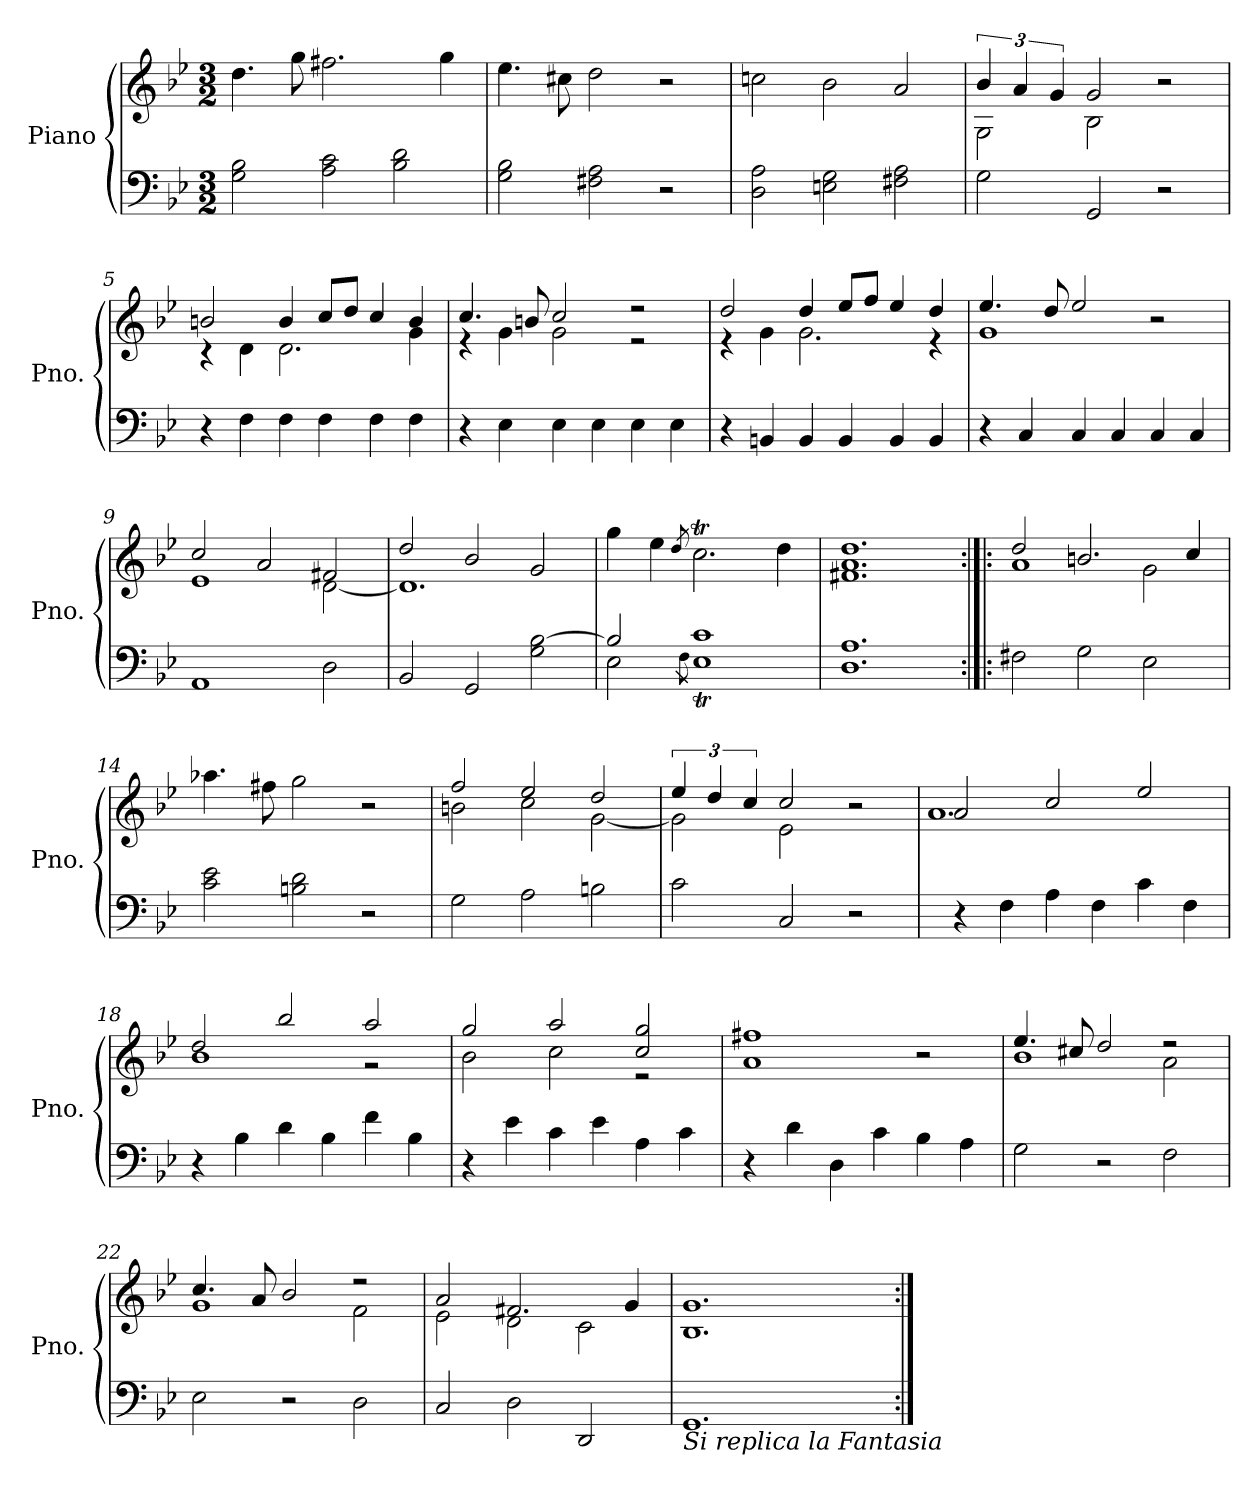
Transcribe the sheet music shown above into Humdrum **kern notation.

**kern	**kern
*part1	*part1
*staff2	*staff1
*I"Piano	*
*I'Pno.	*
*clefF4	*clefG2
*k[b-e-]	*k[b-e-]
*M3/2	*M3/2
=1	=1
2G\ 2B-\	4.dd\
.	8gg\
2A\ 2c\	2.ff#X\
2B-\ 2d\	.
.	4gg\
=2	=2
2G\ 2B-\	4.ee-\
.	8cc#X\
2F#X\ 2A\	2dd\
2r	2r
=3	=3
2D\ 2A\	2ccn\
2En\ 2G\	2b-\
2F#X\ 2A\	2a/
=4	=4
*	*^
2G\	6b-/	2G\
.	6a/	.
.	6g/	.
2GG/	2g/	2B-\
2r	2r	2ryy
=5	=5	=5
4r	2bn/	4r
4F\	.	4d\
4F\	4b/	2.d\
4F\	8cc/L	.
.	8dd/J	.
4F\	4cc/	.
4F\	4b/	4g\
=6	=6	=6
4r	4.cc/	4r
4E-\	.	4g\
.	8bn/	.
4E-\	2cc/	2g\
4E-\	.	.
4E-\	2r	2r
4E-\	.	.
!!LO:LB:g=z	!!
=7	=7	=7
4r	2dd/	4r
4BBn/	.	4g\
4BB/	4dd/	2.g\
4BB/	8ee-/L	.
.	8ff/J	.
4BB/	4ee-/	.
4BB/	4dd/	4r
=8	=8	=8
4r	4.ee-/	1g
4C/	.	.
.	8dd/	.
4C/	2ee-/	.
4C/	.	.
4C/	2r	2ryy
4C/	.	.
=9	=9	=9
1AA	2cc/	1e-
.	2a/	.
2D\	2f#X/	[2d\
=10	=10	=10
2BB-/	2dd/	1.d]
2GG/	2b-/	.
2G\ [2B-\	2g/	.
*	*v	*v
=11	=11
*^	*
2B-/]	2E-\	4gg\
.	.	4ee-\
.	8qF\	8qdd/
1c	1E-T	2.ccT\
.	.	4dd\
*v	*v	*
=12	=12
*	*^
1.D 1.A	1.dd	1.f#X 1.a
=13:|!|:	=13:|!|:	=13:|!|:
2F#X\	2dd/	1a
2G\	2.bn/	.
2E-\	.	2g\
.	4cc/	.
*	*v	*v
!!LO:LB:g=z
=14	=14
2c\ 2e-\	4.aa-X\
.	8ff#X\
2Bn\ 2d\	2gg\
2r	2r
=15	=15
*	*^
2G\	2ff/	2bn\
2A\	2ee-/	2cc\
2Bn\	2dd/	[2g\
=16	=16	=16
2c\	6ee-/	2g\]
.	6dd/	.
.	6cc/	.
2C/	2cc/	2e-\
2r	2r	2ryy
=17	=17	=17
4r	2a/	1.a
4F\	.	.
4A\	2cc/	.
4F\	.	.
4c\	2ee-/	.
4F\	.	.
=18	=18	=18
4r	2dd/	1b-
4B-\	.	.
4d\	2bb-/	.
4B-\	.	.
4f\	2aa/	2r
4B-\	.	.
=19	=19	=19
4r	2gg/	2b-\
4e-\	.	.
4c\	2aa/	2cc\
4e-\	.	.
4A\	2cc/ 2gg/	2r
4c\	.	.
!!LO:LB:g=z	!!
=20	=20	=20
4r	1ff#X	1a
4d\	.	.
4D\	.	.
4c\	.	.
4B-\	2r	2ryy
4A\	.	.
=21	=21	=21
2G\	4.ee-/	1b-
.	8cc#X/	.
2r	2dd/	.
2F\	2r	2a\
=22	=22	=22
2E-\	4.cc/	1g
.	8a/	.
2r	2b-/	.
2D\	2r	2f\
=23	=23	=23
2C/	2a/	2e-\
2D\	2.f#X/	2d\
2DD/	.	2c\
.	4g/	.
=24	=24	=24
!LO:TX:b:i:t=Si replica la Fantasia	!	!
1.GG	1.g	1.B-
*	*v	*v
=:|!	=:|!
*-	*-
